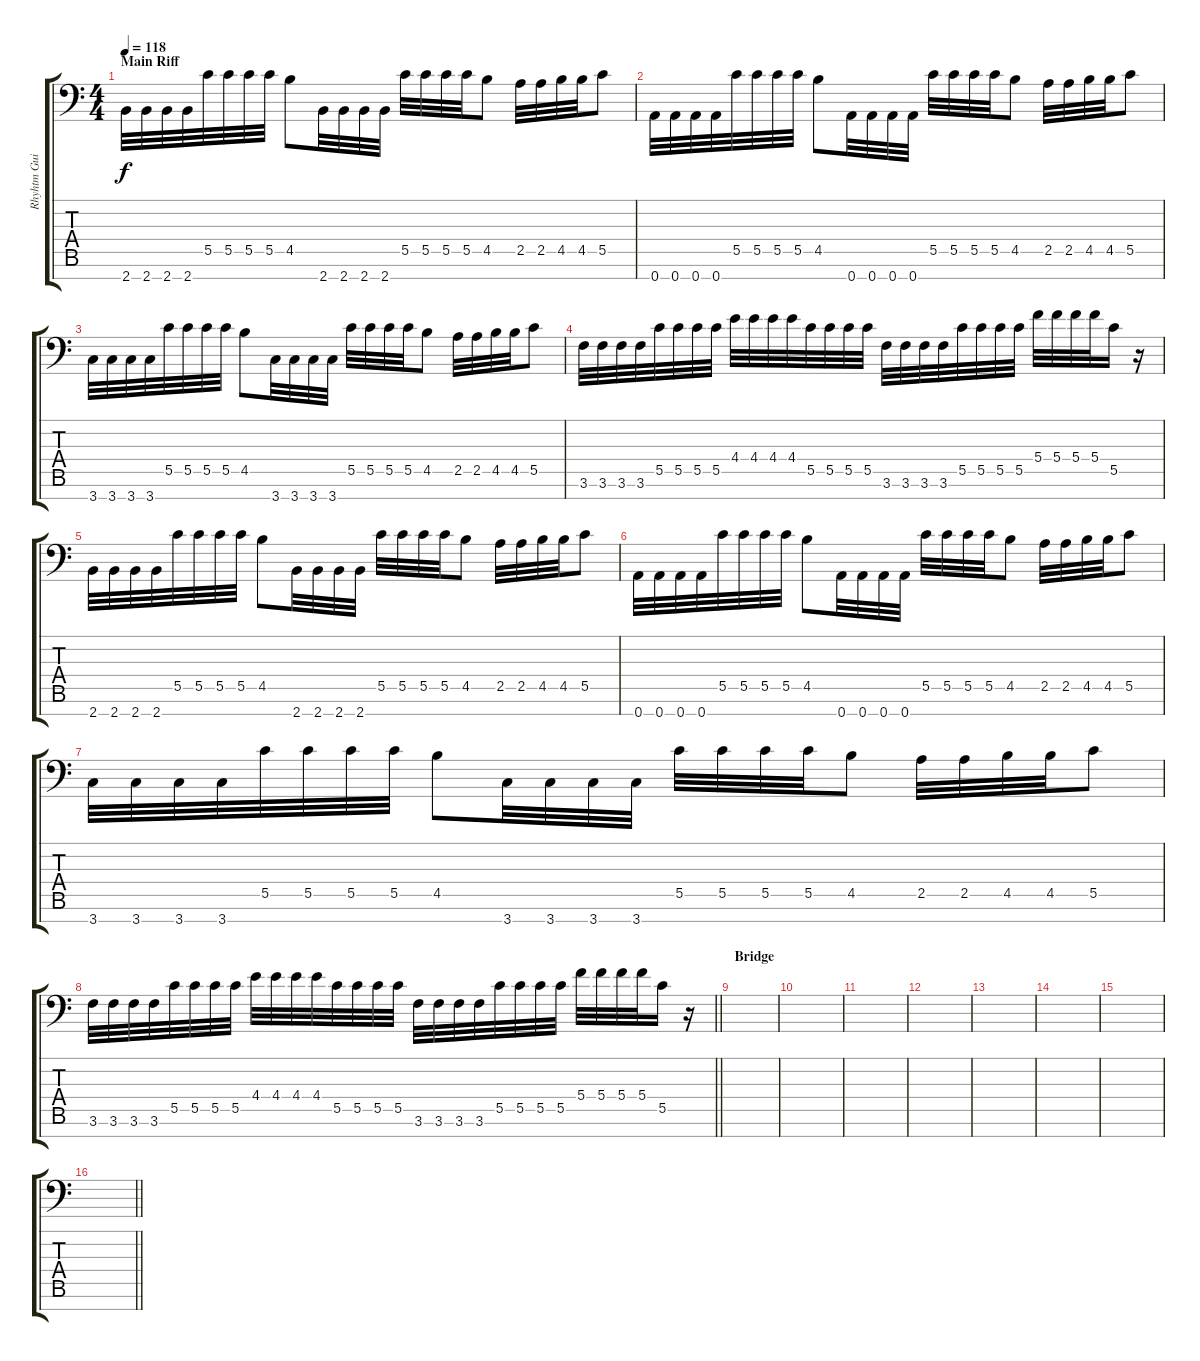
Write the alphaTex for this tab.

\track ("Rhyhtm Guitar" "Rhyhtm Gui") {instrument distortionguitar}
\staff {score tabs}
\tuning (D4 A3 F3 C3 G2 D2 A1) {hide}
\ts (4 4)
\section ("" "Main Riff")
\tempo 118
\clef f4
\ks c
2.7.32{dy f} 2.7.32 2.7.32 2.7.32 5.5.32 5.5.32 5.5.32 5.5.32 4.5.8 2.7.32 2.7.32 2.7.32 2.7.32 5.5.32 5.5.32 5.5.32 5.5.32 4.5.8 2.5.32 2.5.32 4.5.32 4.5.32 5.5.8 |
0.7.32 0.7.32 0.7.32 0.7.32 5.5.32 5.5.32 5.5.32 5.5.32 4.5.8 0.7.32 0.7.32 0.7.32 0.7.32 5.5.32 5.5.32 5.5.32 5.5.32 4.5.8 2.5.32 2.5.32 4.5.32 4.5.32 5.5.8 |
3.7.32 3.7.32 3.7.32 3.7.32 5.5.32 5.5.32 5.5.32 5.5.32 4.5.8 3.7.32 3.7.32 3.7.32 3.7.32 5.5.32 5.5.32 5.5.32 5.5.32 4.5.8 2.5.32 2.5.32 4.5.32 4.5.32 5.5.8 |
3.6.32 3.6.32 3.6.32 3.6.32 5.5.32 5.5.32 5.5.32 5.5.32 4.4.32 4.4.32 4.4.32 4.4.32 5.5.32 5.5.32 5.5.32 5.5.32 3.6.32 3.6.32 3.6.32 3.6.32 5.5.32 5.5.32 5.5.32 5.5.32 5.4.32 5.4.32 5.4.32 5.4.32 5.5.16 r.16 |
2.7.32 2.7.32 2.7.32 2.7.32 5.5.32 5.5.32 5.5.32 5.5.32 4.5.8 2.7.32 2.7.32 2.7.32 2.7.32 5.5.32 5.5.32 5.5.32 5.5.32 4.5.8 2.5.32 2.5.32 4.5.32 4.5.32 5.5.8 |
0.7.32 0.7.32 0.7.32 0.7.32 5.5.32 5.5.32 5.5.32 5.5.32 4.5.8 0.7.32 0.7.32 0.7.32 0.7.32 5.5.32 5.5.32 5.5.32 5.5.32 4.5.8 2.5.32 2.5.32 4.5.32 4.5.32 5.5.8 |
3.7.32 3.7.32 3.7.32 3.7.32 5.5.32 5.5.32 5.5.32 5.5.32 4.5.8 3.7.32 3.7.32 3.7.32 3.7.32 5.5.32 5.5.32 5.5.32 5.5.32 4.5.8 2.5.32 2.5.32 4.5.32 4.5.32 5.5.8 |
\barLineRight lightlight
3.6.32 3.6.32 3.6.32 3.6.32 5.5.32 5.5.32 5.5.32 5.5.32 4.4.32 4.4.32 4.4.32 4.4.32 5.5.32 5.5.32 5.5.32 5.5.32 3.6.32 3.6.32 3.6.32 3.6.32 5.5.32 5.5.32 5.5.32 5.5.32 5.4.32 5.4.32 5.4.32 5.4.32 5.5.16 r.16 |
\section ("" "Bridge")
|
|
|
|
|
|
|
\barLineRight lightlight
